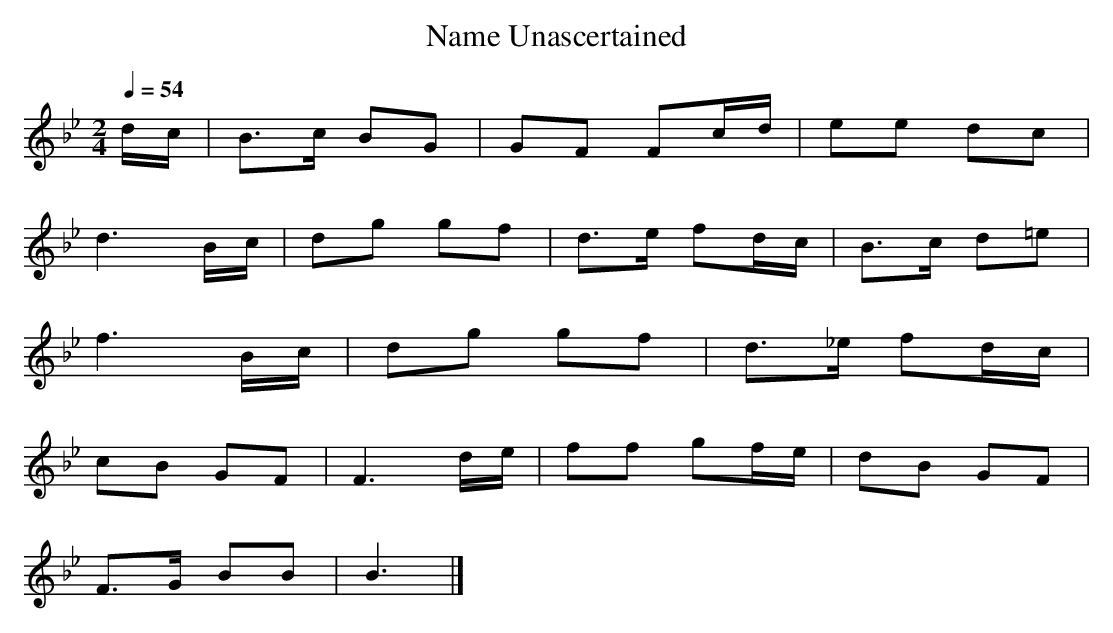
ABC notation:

X:1
T: Name Unascertained
M: 2/4
L: 1/8
Q: 1/4=54
K: Bb % 2 flats
V: 1
d/c/ | B>c BG | GF Fc/d/ | ee dc |
d3B/c/ | dg gf | d>e fd/c/ | B>c d=e |
f3B/c/ | dg gf | d>_e fd/c/ |
cB GF | F3d/e/ | ff gf/e/ | dB GF |
F>G BB | B3 |]
